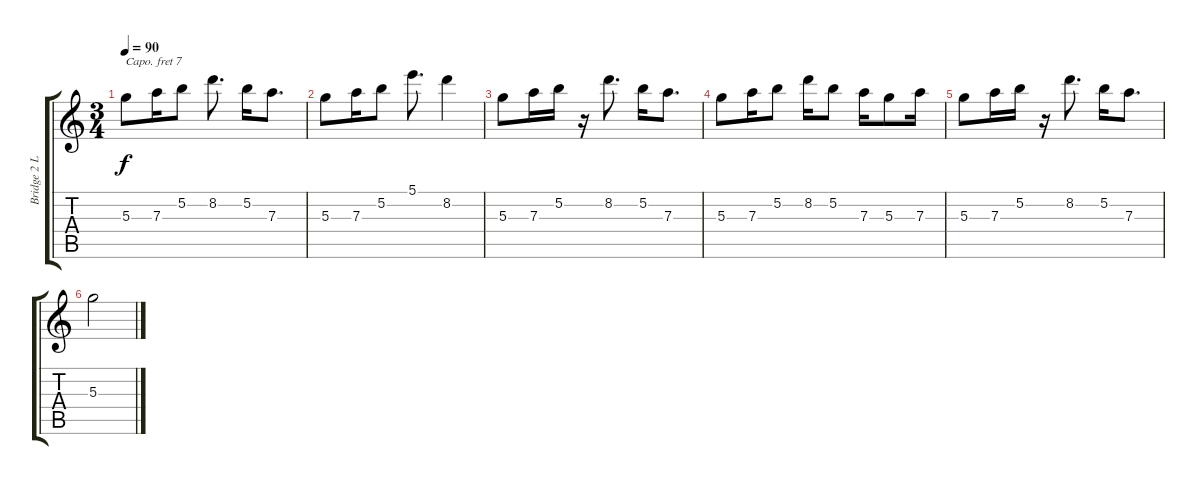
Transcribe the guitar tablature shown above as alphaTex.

\track ("Bridge 2 Lead" "Bridge 2 L") {instrument acousticguitarsteel}
\staff {score tabs}
\capo 7
\tuning (E4 B3 G3 D3 A2 E2) {hide}
\ts (3 4)
\tempo 90
\clef g2
\ks c
5.3.8{dy f} 7.3.16 5.2.8 8.2.8{d} 5.2.16 7.3.8{d} |
5.3.8 7.3.16 5.2.8 5.1.8{d} 8.2.4 |
5.3.8 7.3.16 5.2.16 r.16 8.2.8{d} 5.2.16 7.3.8{d} |
5.3.8 7.3.16 5.2.8 8.2.16 5.2.8 7.3.16 5.3.8 7.3.16 |
5.3.8 7.3.16 5.2.16 r.16 8.2.8{d} 5.2.16 7.3.8{d} |
5.3.2
